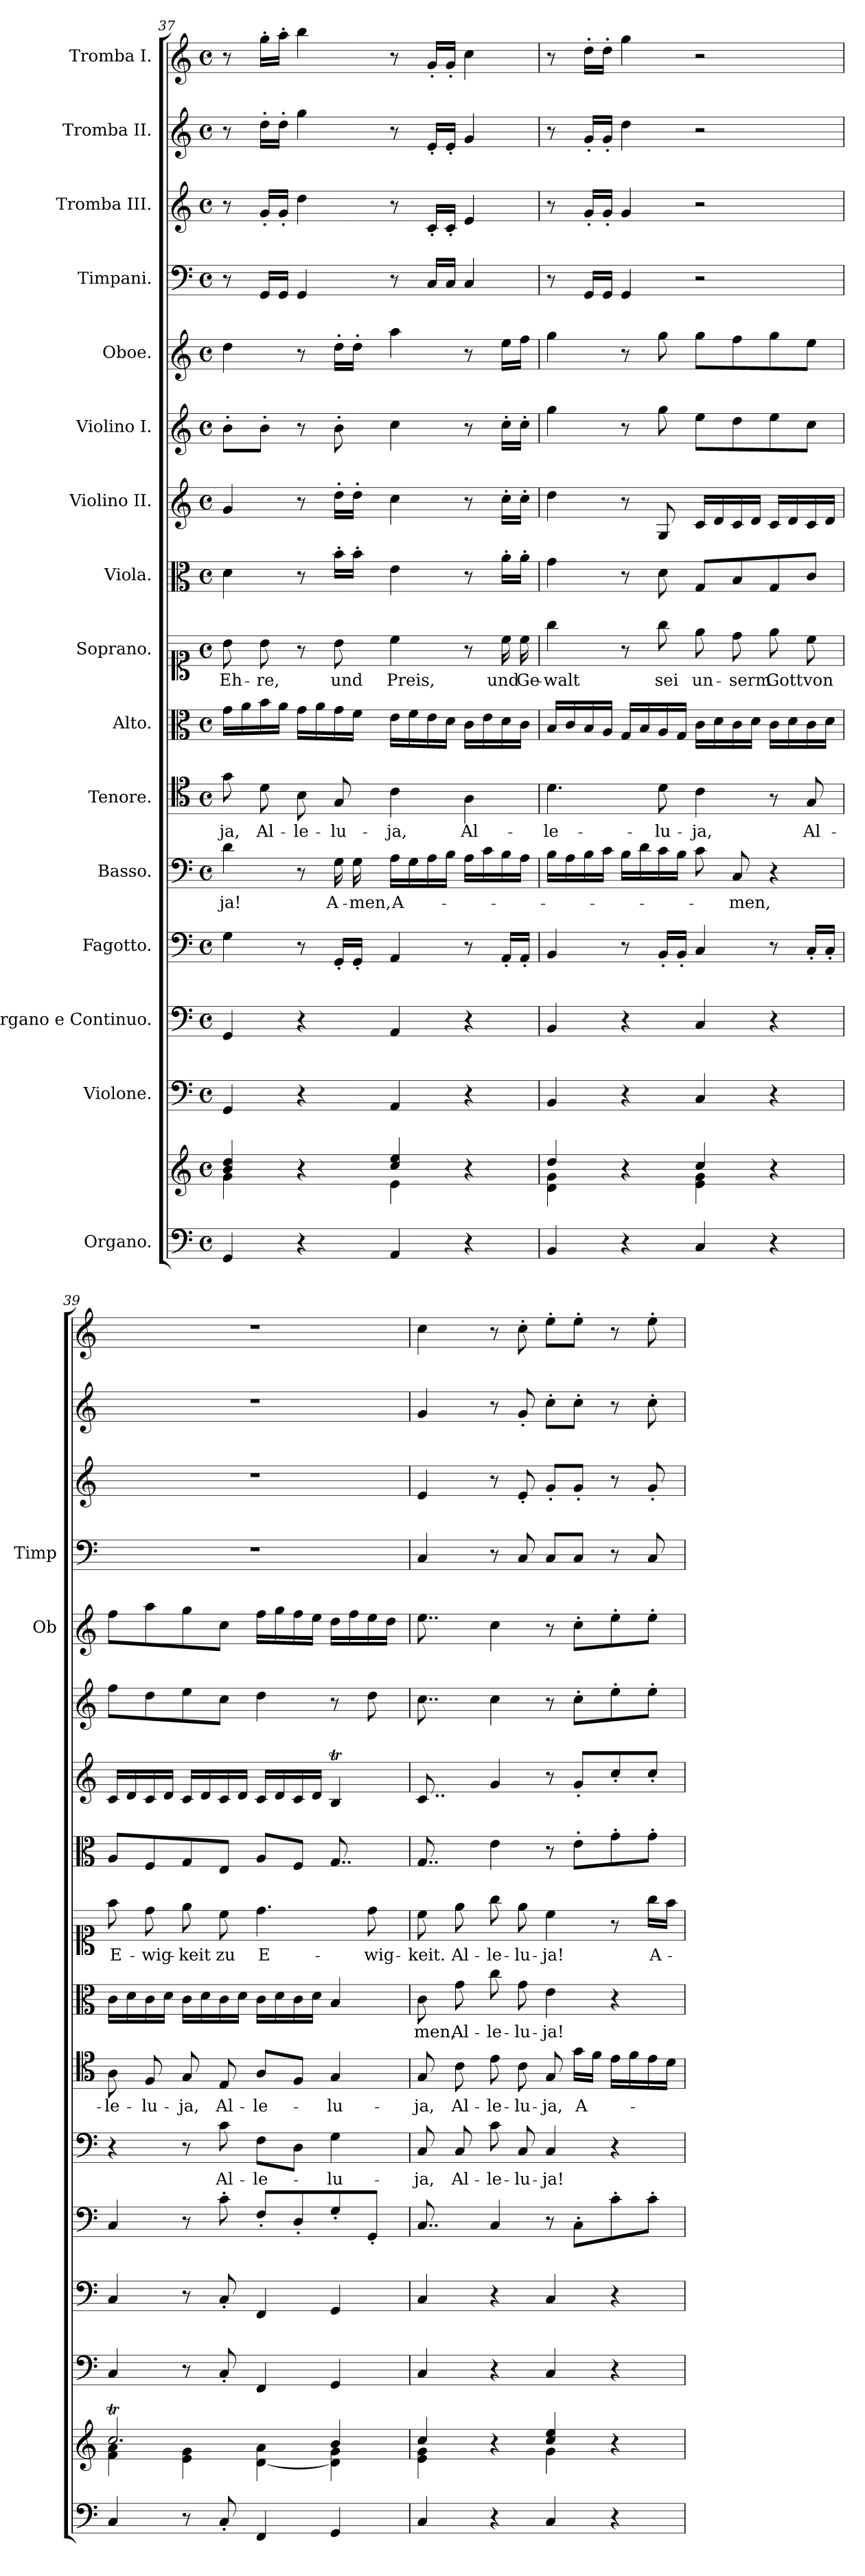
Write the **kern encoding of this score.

**kern	**kern	**kern	**kern	**kern	**kern	**text	**kern	**text	**kern	**text	**kern	**text	**kern	**kern	**kern	**kern	**kern	**kern	**kern	**kern
*part16	*part16	*part15	*part14	*part13	*part12	*part12	*part11	*part11	*part10	*part10	*part9	*part9	*part8	*part7	*part6	*part5	*part4	*part3	*part2	*part1
*staff17	*staff16	*staff15	*staff14	*staff13	*staff12	*staff12	*staff11	*staff11	*staff10	*staff10	*staff9	*staff9	*staff8	*staff7	*staff6	*staff5	*staff4	*staff3	*staff2	*staff1
*I"Organo.	*	*I"Violone.	*I"Organo e Continuo.	*I"Fagotto.	*I"Basso.	*	*I"Tenore.	*	*I"Alto.	*	*I"Soprano.	*	*I"Viola.	*I"Violino II.	*I"Violino I.	*I"Oboe.	*I"Timpani.	*I"Tromba III.	*I"Tromba II.	*I"Tromba I.
*	*	*	*	*	*	*	*	*	*	*	*	*	*	*	*	*I'Ob	*I'Timp	*	*	*
!!LO:PB:g=z
*clefF4	*clefG2	*clefF4	*clefF4	*clefF4	*clefF4	*	*clefC4	*	*clefC3	*	*clefC1	*	*clefC3	*clefG2	*clefG2	*clefG2	*clefF4	*clefG2	*clefG2	*clefG2
*	*	*ITrd7c12	*	*	*	*	*	*	*	*	*	*	*	*	*	*	*	*	*	*
*k[]	*k[]	*k[]	*k[]	*k[]	*k[]	*	*k[]	*	*k[]	*	*k[]	*	*k[]	*k[]	*k[]	*k[]	*k[]	*k[]	*k[]	*k[]
*M4/4	*M4/4	*M4/4	*M4/4	*M4/4	*M4/4	*	*M4/4	*	*M4/4	*	*M4/4	*	*M4/4	*M4/4	*M4/4	*M4/4	*M4/4	*M4/4	*M4/4	*M4/4
*met(c)	*met(c)	*met(c)	*met(c)	*met(c)	*met(c)	*	*met(c)	*	*met(c)	*	*met(c)	*	*met(c)	*met(c)	*met(c)	*met(c)	*met(c)	*met(c)	*met(c)	*met(c)
=37	=37	=37	=37	=37	=37	=37	=37	=37	=37	=37	=37	=37	=37	=37	=37	=37	=37	=37	=37	=37
*	*^	*	*	*	*	*	*	*	*	*	*	*	*	*	*	*	*	*	*	*
!	!	!	!	!	!	!	!LO:LY:b	!	!LO:LY:b	!	!	!	!LO:LY:b	!	!	!	!	!	!	!	!
4GG/	4b!/ 4dd!/	4g!\	4GGG/	4GG/	4G\	4d\	-ja!	8g\	-ja,	16g\LL	.	8b\	Eh-	4d\	4g/	8b'\L	4dd\	8r	8r	8r	8r
.	.	.	.	.	.	.	.	.	.	16a\	.	.	.	.	.	.	.	.	.	.	.
!	!	!	!	!	!	!	!	!	!LO:LY:b	!	!	!	!LO:LY:b	!	!	!	!	!	!	!	!
.	.	.	.	.	.	.	.	8d\	Al-	16b\	.	8b\	-re,	.	.	8b'\J	.	16GG!/LL	16g'/LL	16dd'\LL	16gg'\LL
.	.	.	.	.	.	.	.	.	.	16a\JJ	.	.	.	.	.	.	.	16GG!/JJ	16g'/JJ	16dd'\JJ	16aa'\JJ
!	!	!	!	!	!	!	!	!	!LO:LY:b	!	!	!	!	!	!	!	!	!	!	!	!
4r	4r	4ryy	4r	4r	8r	8r	.	8B\	-le-	16g\LL	.	8r	.	8r	8r	8r	8r	4GG!/	4dd\	4gg\	4bb\
.	.	.	.	.	.	.	.	.	.	16a\	.	.	.	.	.	.	.	.	.	.	.
!	!	!	!	!	!	!	!LO:LY:b	!	!LO:LY:b	!	!	!	!LO:LY:b	!	!	!	!	!	!	!	!
.	.	.	.	.	16GG'/LL	16G\	A-	8G/	-lu-	16g\	.	8b\	und	16b'\LL	16dd'\LL	8b'\	16dd'\LL	.	.	.	.
!	!	!	!	!	!	!	!LO:LY:b	!	!	!	!	!	!	!	!	!	!	!	!	!	!
.	.	.	.	.	16GG'/JJ	16G\	-men,	.	.	16f\JJ	.	.	.	16b'\JJ	16dd'\JJ	.	16dd'\JJ	.	.	.	.
!	!	!	!	!	!	!	!LO:LY:b	!	!LO:LY:b	!	!	!	!LO:LY:b	!	!	!	!	!	!	!	!
4AA/	4cc!/ 4ee!/	4e!\	4AAA/	4AA/	4AA/	16A\LL	A-	4c\	-ja,	16e\LL	.	4cc\	Preis,	4e\	4cc\	4cc\	4aa\	8r	8r	8r	8r
.	.	.	.	.	.	16G\	.	.	.	16f\	.	.	.	.	.	.	.	.	.	.	.
.	.	.	.	.	.	16A\	.	.	.	16e\	.	.	.	.	.	.	.	16C!/LL	16c'/LL	16e'/LL	16g'/LL
.	.	.	.	.	.	16B\JJ	.	.	.	16d\JJ	.	.	.	.	.	.	.	16C!/JJ	16c'/JJ	16e'/JJ	16g'/JJ
!	!	!	!	!	!	!	!	!	!LO:LY:b	!	!	!	!	!	!	!	!	!	!	!	!
4r	4r	4ryy	4r	4r	8r	16A\LL	.	4A\	Al-	16c\LL	.	8r	.	8r	8r	8r	8r	4C!/	4e/	4g/	4cc\
.	.	.	.	.	.	16c\	.	.	.	16e\	.	.	.	.	.	.	.	.	.	.	.
!	!	!	!	!	!	!	!	!	!	!	!	!	!LO:LY:b	!	!	!	!	!	!	!	!
.	.	.	.	.	16AA'/LL	16B\	.	.	.	16d\	.	16cc\	und	16a'\LL	16cc'\LL	16cc'\LL	16ee\LL	.	.	.	.
!	!	!	!	!	!	!	!	!	!	!	!	!	!LO:LY:b	!	!	!	!	!	!	!	!
.	.	.	.	.	16AA'/JJ	16A\JJ	.	.	.	16c\JJ	.	16cc\	Ge-	16a'\JJ	16cc'\JJ	16cc'\JJ	16ff\JJ	.	.	.	.
=38	=38	=38	=38	=38	=38	=38	=38	=38	=38	=38	=38	=38	=38	=38	=38	=38	=38	=38	=38	=38	=38
!	!	!	!	!	!	!	!	!	!LO:LY:b	!	!	!	!LO:LY:b	!	!	!	!	!	!	!	!
4BB/	4dd!/	4d!\ 4g!\	4BBB/	4BB/	4BB/	16B\LL	.	4.d\	-le-	16B/LL	.	4gg\	-walt	4g\	4dd\	4gg\	4gg\	8r	8r	8r	8r
.	.	.	.	.	.	16A\	.	.	.	16c/	.	.	.	.	.	.	.	.	.	.	.
.	.	.	.	.	.	16B\	.	.	.	16B/	.	.	.	.	.	.	.	16GG!/LL	16g'/LL	16g'/LL	16dd'\LL
.	.	.	.	.	.	16c\JJ	.	.	.	16A/JJ	.	.	.	.	.	.	.	16GG!/JJ	16g'/JJ	16g'/JJ	16dd'\JJ
4r	4r	4ryy	4r	4r	8r	16B\LL	.	.	.	16G/LL	.	8r	.	8r	8r	8r	8r	4GG!/	4g/	4dd\	4gg\
.	.	.	.	.	.	16d\	.	.	.	16B/	.	.	.	.	.	.	.	.	.	.	.
!	!	!	!	!	!	!	!	!	!LO:LY:b	!	!	!	!LO:LY:b	!	!	!	!	!	!	!	!
.	.	.	.	.	16BB'/LL	16c\	.	8d\	-lu-	16A/	.	8gg\	sei	8d\	8G/	8gg\	8gg\	.	.	.	.
.	.	.	.	.	16BB'/JJ	16B\JJ	.	.	.	16G/JJ	.	.	.	.	.	.	.	.	.	.	.
!	!	!	!	!	!	!	!	!	!LO:LY:b	!	!	!	!LO:LY:b	!	!	!	!	!	!	!	!
4C/	4cc!/	4e!\ 4g!\	4CC/	4C/	4C/	8c\	.	4c\	-ja,	16c\LL	.	8ee\	un-	8G/L	16c/LL	8ee\L	8gg\L	2r	2r	2r	2r
.	.	.	.	.	.	.	.	.	.	16d\	.	.	.	.	16d/	.	.	.	.	.	.
!	!	!	!	!	!	!	!LO:LY:b	!	!	!	!	!	!LO:LY:b	!	!	!	!	!	!	!	!
.	.	.	.	.	.	8C/	-men,	.	.	16c\	.	8dd\	-serm	8B/	16c/	8dd\	8ff\	.	.	.	.
.	.	.	.	.	.	.	.	.	.	16d\JJ	.	.	.	.	16d/JJ	.	.	.	.	.	.
!	!	!	!	!	!	!	!	!	!	!	!	!	!LO:LY:b	!	!	!	!	!	!	!	!
4r	4r	4ryy	4r	4r	8r	4r	.	8r	.	16c\LL	.	8ee\	Gott	8G/	16c/LL	8ee\	8gg\	.	.	.	.
.	.	.	.	.	.	.	.	.	.	16d\	.	.	.	.	16d/	.	.	.	.	.	.
!	!	!	!	!	!	!	!	!	!LO:LY:b	!	!	!	!LO:LY:b	!	!	!	!	!	!	!	!
.	.	.	.	.	16C'/LL	.	.	8G/	Al-	16c\	.	8cc\	von	8c/J	16c/	8cc\J	8ee\J	.	.	.	.
.	.	.	.	.	16C'/JJ	.	.	.	.	16d\JJ	.	.	.	.	16d/JJ	.	.	.	.	.	.
=39	=39	=39	=39	=39	=39	=39	=39	=39	=39	=39	=39	=39	=39	=39	=39	=39	=39	=39	=39	=39	=39
!	!	!	!	!	!	!	!	!	!LO:LY:b	!	!	!	!LO:LY:b	!	!	!	!	!	!	!	!
4C/	2.ccT!/	4f!\ 4a!\	4CC/	4C/	4C/	4r	.	8A\	-le-	16c\LL	.	8ff\	E-	8A/L	16c/LL	8ff\L	8ff\L	1r	1r	1r	1r
.	.	.	.	.	.	.	.	.	.	16d\	.	.	.	.	16d/	.	.	.	.	.	.
!	!	!	!	!	!	!	!	!	!LO:LY:b	!	!	!	!LO:LY:b	!	!	!	!	!	!	!	!
.	.	.	.	.	.	.	.	8F/	-lu-	16c\	.	8dd\	-wig-	8F/	16c/	8dd\	8aa\	.	.	.	.
.	.	.	.	.	.	.	.	.	.	16d\JJ	.	.	.	.	16d/JJ	.	.	.	.	.	.
!	!	!	!	!	!	!	!	!	!LO:LY:b	!	!	!	!LO:LY:b	!	!	!	!	!	!	!	!
8r	.	4e!\ 4g!\	8r	8r	8r	8r	.	8G/	-ja,	16c\LL	.	8ee\	-keit	8G/	16c/LL	8ee\	8gg\	.	.	.	.
.	.	.	.	.	.	.	.	.	.	16d\	.	.	.	.	16d/	.	.	.	.	.	.
!	!	!	!	!	!	!	!LO:LY:b	!	!LO:LY:b	!	!	!	!LO:LY:b	!	!	!	!	!	!	!	!
8C'/	.	.	8CC'/	8C'/	8c'\	8c\	Al-	8E/	Al-	16c\	.	8cc\	zu	8E/J	16c/	8cc\J	8cc\J	.	.	.	.
.	.	.	.	.	.	.	.	.	.	16d\JJ	.	.	.	.	16d/JJ	.	.	.	.	.	.
!	!	!	!	!	!	!	!LO:LY:b	!	!LO:LY:b	!	!	!	!LO:LY:b	!	!	!	!	!	!	!	!
4FF/	.	[4d!\ 4a!\	4FFF/	4FF/	8F'/L	8F\L	-le-	8A/L	-le-	16c\LL	.	4.dd\	E-	8A/L	16c/LL	4dd\	16ff\LL	.	.	.	.
.	.	.	.	.	.	.	.	.	.	16d\	.	.	.	.	16d/	.	16gg\	.	.	.	.
.	.	.	.	.	8D'/	8D\J	.	8F/J	.	16c\	.	.	.	8F/J	16c/	.	16ff\	.	.	.	.
.	.	.	.	.	.	.	.	.	.	16d\JJ	.	.	.	.	16d/JJ	.	16ee\JJ	.	.	.	.
!	!	!	!	!	!	!	!LO:LY:b	!	!LO:LY:b	!	!	!	!	!	!	!	!	!	!	!	!
4GG/	4b!/	4d!\] 4g!\	4GGG/	4GG/	8G'/	4G\	-lu-	4G/	-lu-	4B/	.	.	.	8..G/	4Bt/	8r	16dd\LL	.	.	.	.
.	.	.	.	.	.	.	.	.	.	.	.	.	.	.	.	.	16ff\	.	.	.	.
!	!	!	!	!	!	!	!	!	!	!	!	!	!LO:LY:b	!	!	!	!	!	!	!	!
.	.	.	.	.	8GG'/J	.	.	.	.	.	.	8dd\	-wig-	.	.	8dd\	16ee\	.	.	.	.
.	.	.	.	.	.	.	.	.	.	.	.	.	.	.	.	.	16dd\JJ	.	.	.	.
.	.	.	.	.	.	.	.	.	.	.	.	.	.	32ryy	.	.	.	.	.	.	.
=40	=40	=40	=40	=40	=40	=40	=40	=40	=40	=40	=40	=40	=40	=40	=40	=40	=40	=40	=40	=40	=40
!	!	!	!	!	!	!	!LO:LY:b	!	!LO:LY:b	!	!LO:LY:b	!	!LO:LY:b	!	!	!	!	!	!	!	!
4C/	4cc!/	4e!\ 4g!\	4CC/	4C/	8..C/	8C/	-ja,	8G/	-ja,	8c\	-men,	8cc\	-keit.	8..G/	8..c/	8..cc\	8..ee\	4C!/	4e/	4g/	4cc\
!	!	!	!	!	!	!	!LO:LY:b	!	!LO:LY:b	!	!LO:LY:b	!	!LO:LY:b	!	!	!	!	!	!	!	!
.	.	.	.	.	.	8C/	Al-	8c\	Al-	8g\	Al-	8ee\	Al-	.	.	.	.	.	.	.	.
.	.	.	.	.	32ryy	.	.	.	.	.	.	.	.	32ryy	32ryy	32ryy	32ryy	.	.	.	.
!	!	!	!	!	!	!	!LO:LY:b	!	!LO:LY:b	!	!LO:LY:b	!	!LO:LY:b	!	!	!	!	!	!	!	!
4r	4r	4ryy	4r	4r	4C/	8c\	-le-	8e\	-le-	8cc\	-le-	8gg\	-le-	4e\	4g/	4cc\	4cc\	8r	8r	8r	8r
!	!	!	!	!	!	!	!LO:LY:b	!	!LO:LY:b	!	!LO:LY:b	!	!LO:LY:b	!	!	!	!	!	!	!	!
.	.	.	.	.	.	8C/	-lu-	8c\	-lu-	8g\	-lu-	8ee\	-lu-	.	.	.	.	8C!/	8e'/	8g'/	8cc'\
!	!	!	!	!	!	!	!LO:LY:b	!	!LO:LY:b	!	!LO:LY:b	!	!LO:LY:b	!	!	!	!	!	!	!	!
4C/	4cc!/ 4ee!/	4g!\	4CC/	4C/	8r	4C/	-ja!	8G/	-ja,	4e\	-ja!	4cc\	-ja!	8r	8r	8r	8r	8C!/L	8g'/L	8cc'\L	8ee'\L
!	!	!	!	!	!	!	!	!	!LO:LY:b	!	!	!	!	!	!	!	!	!	!	!	!
.	.	.	.	.	8C'/L	.	.	16g\LL	A-	.	.	.	.	8e'\L	8g'/L	8cc'\L	8cc'\L	8C!/J	8g'/J	8cc'\J	8ee'\J
.	.	.	.	.	.	.	.	16f\JJ	.	.	.	.	.	.	.	.	.	.	.	.	.
4r	4r	4ryy	4r	4r	8c'\	4r	.	16e\LL	.	4r	.	8r	.	8g'\	8cc'/	8ee'\	8ee'\	8r	8r	8r	8r
.	.	.	.	.	.	.	.	16f\	.	.	.	.	.	.	.	.	.	.	.	.	.
!	!	!	!	!	!	!	!	!	!	!	!	!	!LO:LY:b	!	!	!	!	!	!	!	!
.	.	.	.	.	8c'\J	.	.	16e\	.	.	.	16gg\LL	A-	8g'\J	8cc'/J	8ee'\J	8ee'\J	8C!/	8g'/	8cc'\	8ee'\
.	.	.	.	.	.	.	.	16d\JJ	.	.	.	16ff\JJ	.	.	.	.	.	.	.	.	.
*	*v	*v	*	*	*	*	*	*	*	*	*	*	*	*	*	*	*	*	*	*	*
=	=	=	=	=	=	=	=	=	=	=	=	=	=	=	=	=	=	=	=	=
*-	*-	*-	*-	*-	*-	*-	*-	*-	*-	*-	*-	*-	*-	*-	*-	*-	*-	*-	*-	*-
